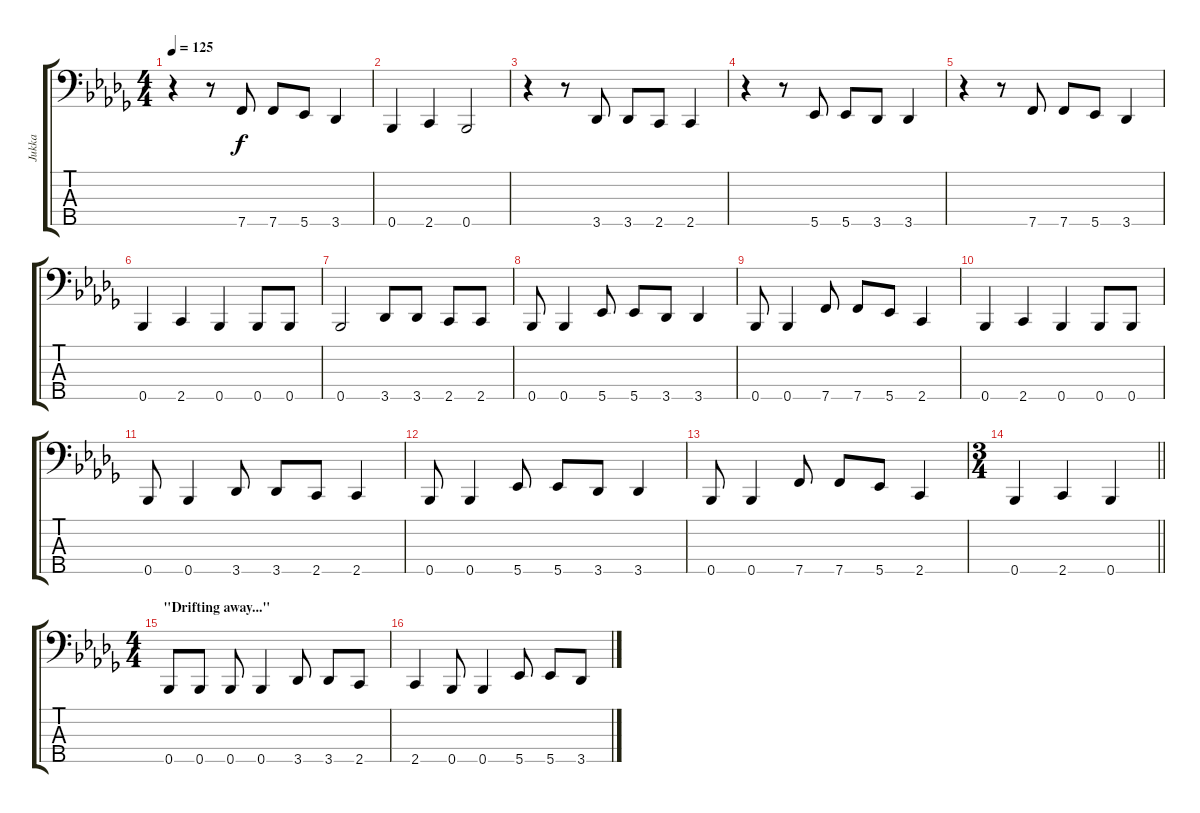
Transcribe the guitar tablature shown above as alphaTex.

\track ("Jukka" "Jukka") {instrument electricbasspick}
\staff {score tabs}
\tuning (G2 D2 A1 E1 Bb0) {hide}
\ts (4 4)
\tempo 125
\clef f4
\ks bbminor
r.4{dy f} r.8 7.5.8 7.5.8 5.5.8 3.5.4 |
0.5.4 2.5.4 0.5.2 |
r.4 r.8 3.5.8 3.5.8 2.5.8 2.5.4 |
r.4 r.8 5.5.8 5.5.8 3.5.8 3.5.4 |
r.4 r.8 7.5.8 7.5.8 5.5.8 3.5.4 |
0.5.4 2.5.4 0.5.4 0.5.8 0.5.8 |
0.5.2 3.5.8 3.5.8 2.5.8 2.5.8 |
0.5.8 0.5.4 5.5.8 5.5.8 3.5.8 3.5.4 |
0.5.8 0.5.4 7.5.8 7.5.8 5.5.8 2.5.4 |
0.5.4 2.5.4 0.5.4 0.5.8 0.5.8 |
0.5.8 0.5.4 3.5.8 3.5.8 2.5.8 2.5.4 |
0.5.8 0.5.4 5.5.8 5.5.8 3.5.8 3.5.4 |
0.5.8 0.5.4 7.5.8 7.5.8 5.5.8 2.5.4 |
\ts (3 4)
\barLineRight lightlight
0.5.4 2.5.4 0.5.4 |
\ts (4 4)
\section ("" "\"Drifting away...\"")
0.5.8 0.5.8 0.5.8 0.5.4 3.5.8 3.5.8 2.5.8 |
2.5.4 0.5.8 0.5.4 5.5.8 5.5.8 3.5.8
